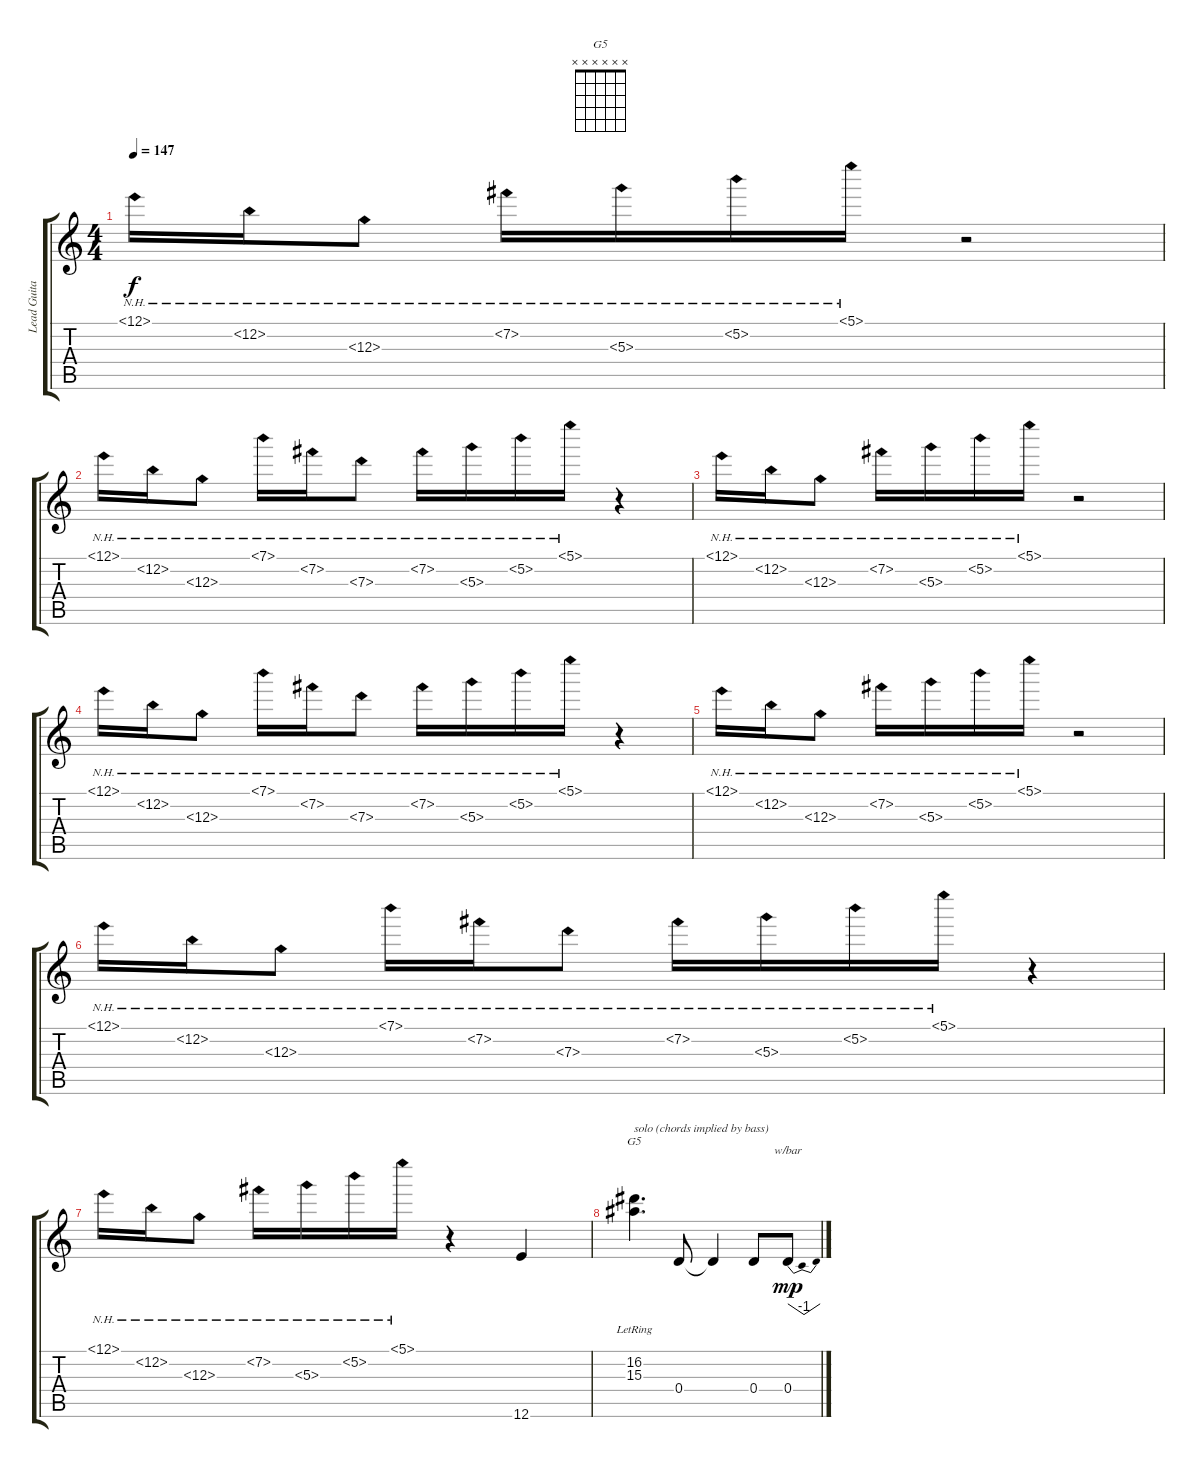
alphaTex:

\track ("Lead Guitar" "Lead Guita") {instrument overdrivenguitar}
\staff {score tabs}
\tuning (E4 B3 G3 D3 A2 E2) {hide}
\chord ("G5" x x x x x x)
\ts (4 4)
\tempo 147
\clef g2
\ks c
12.1{nh}.16{dy f} 12.2{nh}.16 12.3{nh}.8 7.2{nh}.16 5.3{nh}.16 5.2{nh}.16 5.1{nh}.16 r.2 |
12.1{nh}.16 12.2{nh}.16 12.3{nh}.8 7.1{nh}.16 7.2{nh}.16 7.3{nh}.8 7.2{nh}.16 5.3{nh}.16 5.2{nh}.16 5.1{nh}.16 r.4 |
12.1{nh}.16 12.2{nh}.16 12.3{nh}.8 7.2{nh}.16 5.3{nh}.16 5.2{nh}.16 5.1{nh}.16 r.2 |
12.1{nh}.16 12.2{nh}.16 12.3{nh}.8 7.1{nh}.16 7.2{nh}.16 7.3{nh}.8 7.2{nh}.16 5.3{nh}.16 5.2{nh}.16 5.1{nh}.16 r.4 |
12.1{nh}.16 12.2{nh}.16 12.3{nh}.8 7.2{nh}.16 5.3{nh}.16 5.2{nh}.16 5.1{nh}.16 r.2 |
12.1{nh}.16 12.2{nh}.16 12.3{nh}.8 7.1{nh}.16 7.2{nh}.16 7.3{nh}.8 7.2{nh}.16 5.3{nh}.16 5.2{nh}.16 5.1{nh}.16 r.4 |
12.1{nh}.16 12.2{nh}.16 12.3{nh}.8 7.2{nh}.16 5.3{nh}.16 5.2{nh}.16 5.1{nh}.16 r.4 12.6.4 |
(16.2{lr} 15.3{lr}).4{d ch "G5" txt "solo (chords implied by bass)"} 0.4.8 0.4{t}.4 0.4.8 0.4.8{tbe (dip default 0 0 30 -4 60 0) dy mp}
